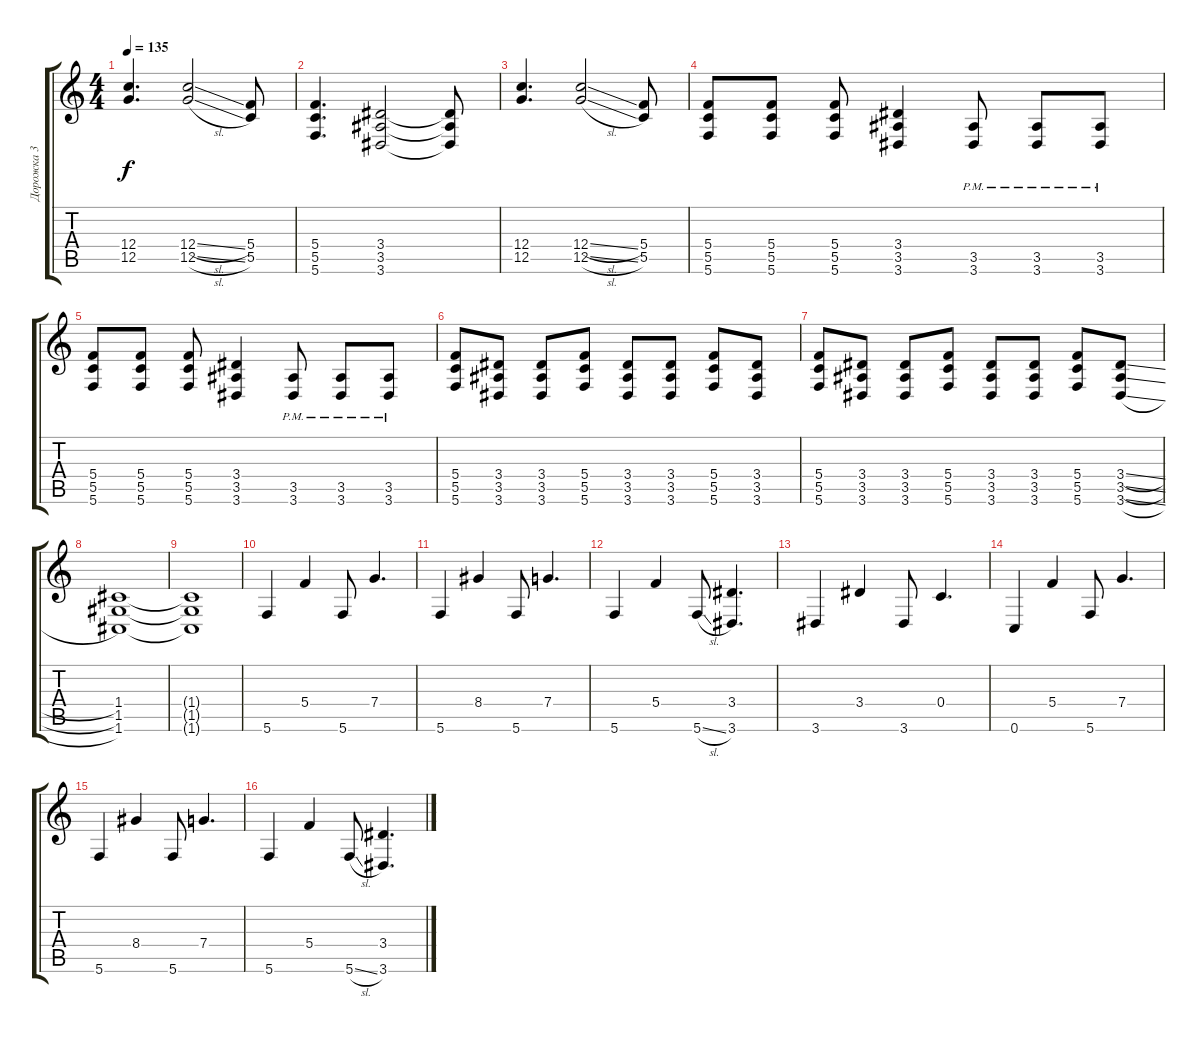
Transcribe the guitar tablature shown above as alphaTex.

\track ("Дорожка 3" "Дорожка 3") {instrument electricguitarclean}
\staff {score tabs}
\tuning (D4 A3 F3 C3 G2 C2) {hide}
\ts (4 4)
\tempo 135
\clef g2
\ks c
(12.4 12.5).4{d dy f} (12.4{sl} 12.5{sl}).2 (5.4 5.5).8 |
(5.4 5.5 5.6).4{d} (3.4 3.5 3.6).2 (3.4{t} 3.5{t} 3.6{t}).8 |
(12.4 12.5).4{d} (12.4{sl} 12.5{sl}).2 (5.4 5.5).8 |
(5.4 5.5 5.6).8 (5.4 5.5 5.6).8 (5.4 5.5 5.6).8 (3.4 3.5 3.6).4 (3.5{pm} 3.6{pm}).8 (3.5{pm} 3.6{pm}).8 (3.5{pm} 3.6{pm}).8 |
(5.4 5.5 5.6).8 (5.4 5.5 5.6).8 (5.4 5.5 5.6).8 (3.4 3.5 3.6).4 (3.5{pm} 3.6{pm}).8 (3.5{pm} 3.6{pm}).8 (3.5{pm} 3.6{pm}).8 |
(5.4 5.5 5.6).8 (3.4 3.5 3.6).8 (3.4 3.5 3.6).8 (5.4 5.5 5.6).8 (3.4 3.5 3.6).8 (3.4 3.5 3.6).8 (5.4 5.5 5.6).8 (3.4 3.5 3.6).8 |
(5.4 5.5 5.6).8 (3.4 3.5 3.6).8 (3.4 3.5 3.6).8 (5.4 5.5 5.6).8 (3.4 3.5 3.6).8 (3.4 3.5 3.6).8 (5.4 5.5 5.6).8 (3.4{sl} 3.5{sl} 3.6{sl}).8 |
(1.4 1.5 1.6).1 |
(1.4{t} 1.5{t} 1.6{t}).1 |
5.6.4{instrument overdrivenguitar} 5.4.4 5.6.8 7.4.4{d} |
5.6.4 8.4.4 5.6.8 7.4.4{d} |
5.6.4 5.4.4 5.6{sl}.8 (3.4 3.6).4{d} |
3.6.4 3.4.4 3.6.8 0.4.4{d} |
0.6.4 5.4.4 5.6.8 7.4.4{d} |
5.6.4 8.4.4 5.6.8 7.4.4{d} |
5.6.4 5.4.4 5.6{sl}.8 (3.4 3.6).4{d}
